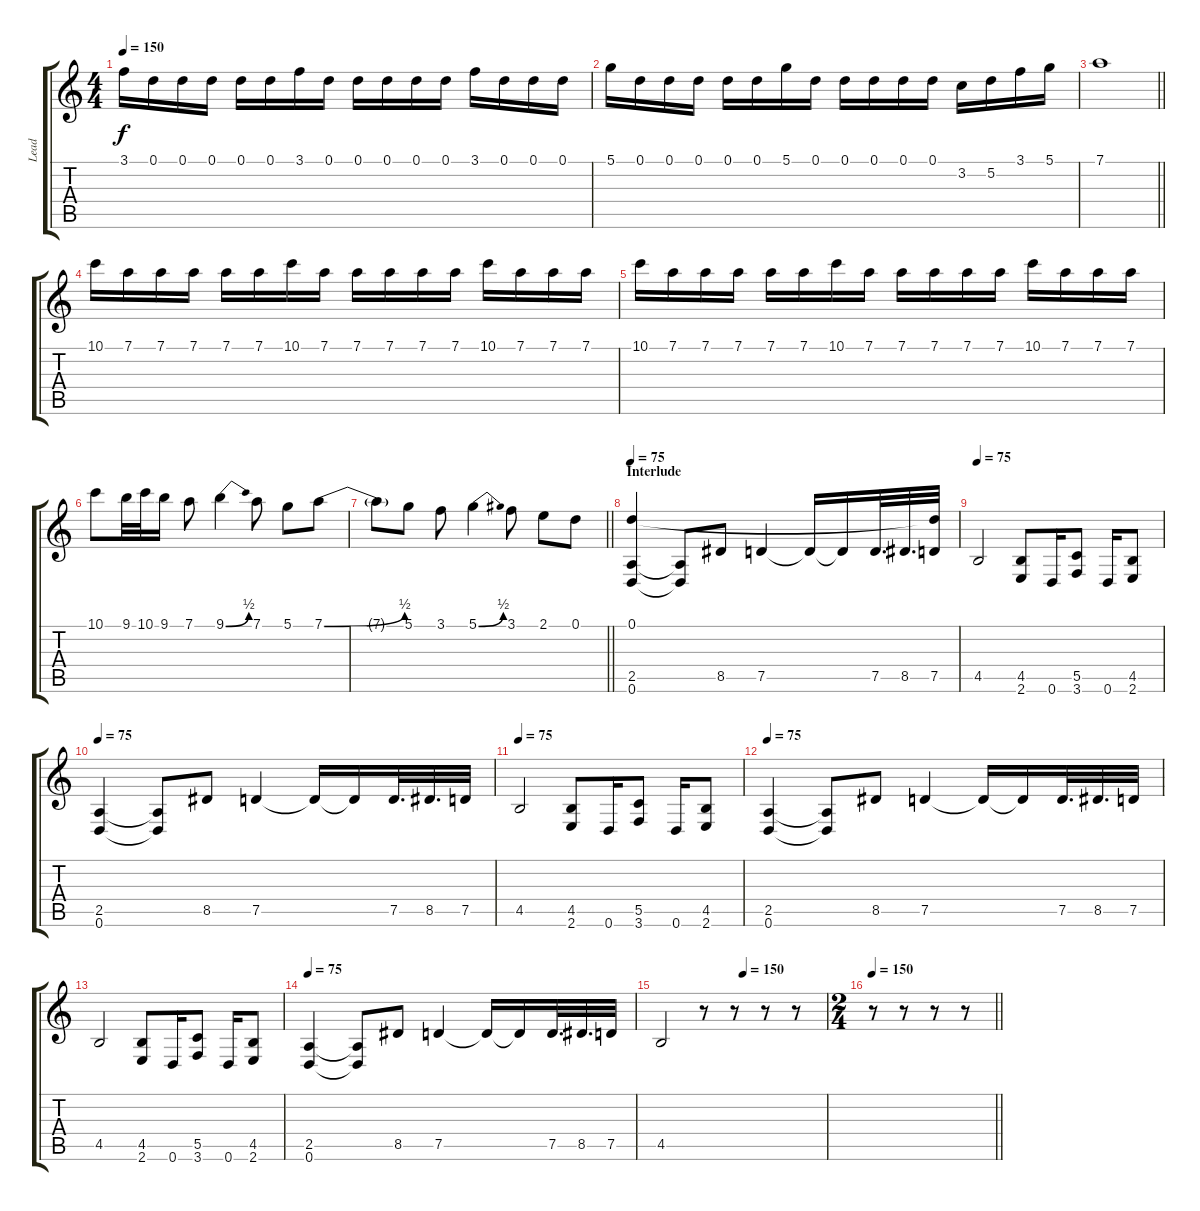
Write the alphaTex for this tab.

\track ("Lead" "Lead") {instrument distortionguitar}
\staff {score tabs}
\tuning (D4 A3 F3 C3 G2 D2) {hide}
\ts (4 4)
\tempo 150
\clef g2
\ks c
3.1.16{dy f} 0.1.16 0.1.16 0.1.16 0.1.16 0.1.16 3.1.16 0.1.16 0.1.16 0.1.16 0.1.16 0.1.16 3.1.16 0.1.16 0.1.16 0.1.16 |
5.1.16 0.1.16 0.1.16 0.1.16 0.1.16 0.1.16 5.1.16 0.1.16 0.1.16 0.1.16 0.1.16 0.1.16 3.2.16 5.2.16 3.1.16 5.1.16 |
\barLineRight lightlight
7.1.1 |
10.1.16 7.1.16 7.1.16 7.1.16 7.1.16 7.1.16 10.1.16 7.1.16 7.1.16 7.1.16 7.1.16 7.1.16 10.1.16 7.1.16 7.1.16 7.1.16 |
10.1.16 7.1.16 7.1.16 7.1.16 7.1.16 7.1.16 10.1.16 7.1.16 7.1.16 7.1.16 7.1.16 7.1.16 10.1.16 7.1.16 7.1.16 7.1.16 |
10.1.8 9.1.32 10.1.32 9.1.16 7.1.8 9.1{be (bend 0 0 60 2)}.4 7.1.8 5.1.8 7.1{be (bend 0 0 60 2)}.8 |
\barLineRight lightlight
7.1{t}.8 5.1.8 3.1.8 5.1{be (bend 0 0 60 2)}.4 3.1.8 2.1.8 0.1.8 |
\section ("" "Interlude")
\tempo 75
(0.1 2.5 0.6).4 (2.5{t} 0.6{t}).8 8.5.8 7.5.4 7.5{t}.16 7.5{t}.16 7.5.32{d} 8.5.32{d} (0.1{t} 7.5).32 |
\tempo 75
4.5.2 (4.5 2.6).8 0.6.16 (5.5 3.6).8 0.6.16 (4.5 2.6).8 |
\tempo 75
(2.5 0.6).4 (2.5{t} 0.6{t}).8 8.5.8 7.5.4 7.5{t}.16 7.5{t}.16 7.5.32{d} 8.5.32{d} 7.5.32 |
\tempo 75
4.5.2 (4.5 2.6).8 0.6.16 (5.5 3.6).8 0.6.16 (4.5 2.6).8 |
\tempo 75
(2.5 0.6).4 (2.5{t} 0.6{t}).8 8.5.8 7.5.4 7.5{t}.16 7.5{t}.16 7.5.32{d} 8.5.32{d} 7.5.32 |
4.5.2 (4.5 2.6).8 0.6.16 (5.5 3.6).8 0.6.16 (4.5 2.6).8 |
\tempo 75
(2.5 0.6).4 (2.5{t} 0.6{t}).8 8.5.8 7.5.4 7.5{t}.16 7.5{t}.16 7.5.32{d} 8.5.32{d} 7.5.32 |
\tempo (150 0.5)
4.5.2 r.8 r.8 r.8 r.8 |
\ts (2 4)
\tempo 150
\barLineRight lightlight
r.8 r.8 r.8 r.8
